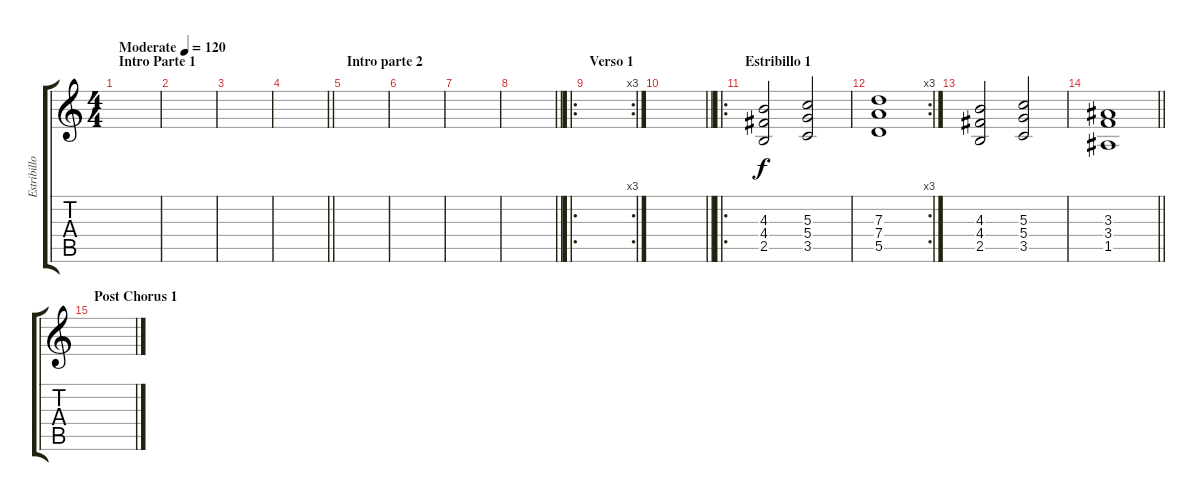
\track ("Estribillos" "Estribillo") {instrument overdrivenguitar}
\staff {score tabs}
\tuning (E4 B3 G3 D3 A2 E2) {hide}
\ts (4 4)
\section ("" "Intro Parte 1")
\tempo (120 "Moderate")
\clef g2
\ks c
|
|
|
\barLineRight lightlight
|
\section ("" "Intro parte 2")
|
|
|
\barLineRight lightlight
|
\ro
\rc 3
\section ("" "Verso 1")
|
\barLineRight lightlight
|
\ro
\section ("" "Estribillo 1")
(4.3 4.4 2.5).2 (5.3 5.4 3.5).2 |
\rc 3
(7.3 7.4 5.5).1 |
(4.3 4.4 2.5).2 (5.3 5.4 3.5).2 |
\barLineRight lightlight
(3.3 3.4 1.5).1 |
\section ("" "Post Chorus 1")
